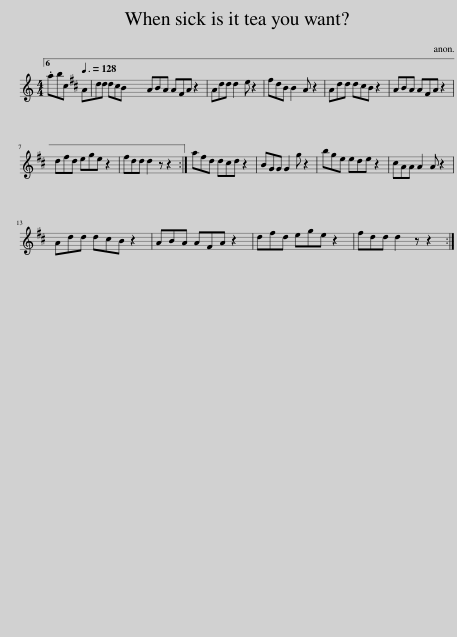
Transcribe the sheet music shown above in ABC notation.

X:1
L:1/8
M:4/4
I:linebreak $
K:C
V:1 treble
V:1
 .abc[Q:3/8=128] Add d^cB | ABA A^FA z2 | Add d2 e z2 | ^fdB B2 A z2 | Add d^cB z2 | %5
 ABA A^FA z2 |$ d^fd ege z2 | ^fdd d2 z z2 :| a^fd d^cd z2 | BGG G2 g z2 | %10
 bge ede z2 | ^cAA A2 A z2 |$ Add d^cB z2 | ABA A^FA z2 | d^fd ege z2 | %15
 ^fdd d2 z z2 :| %16
